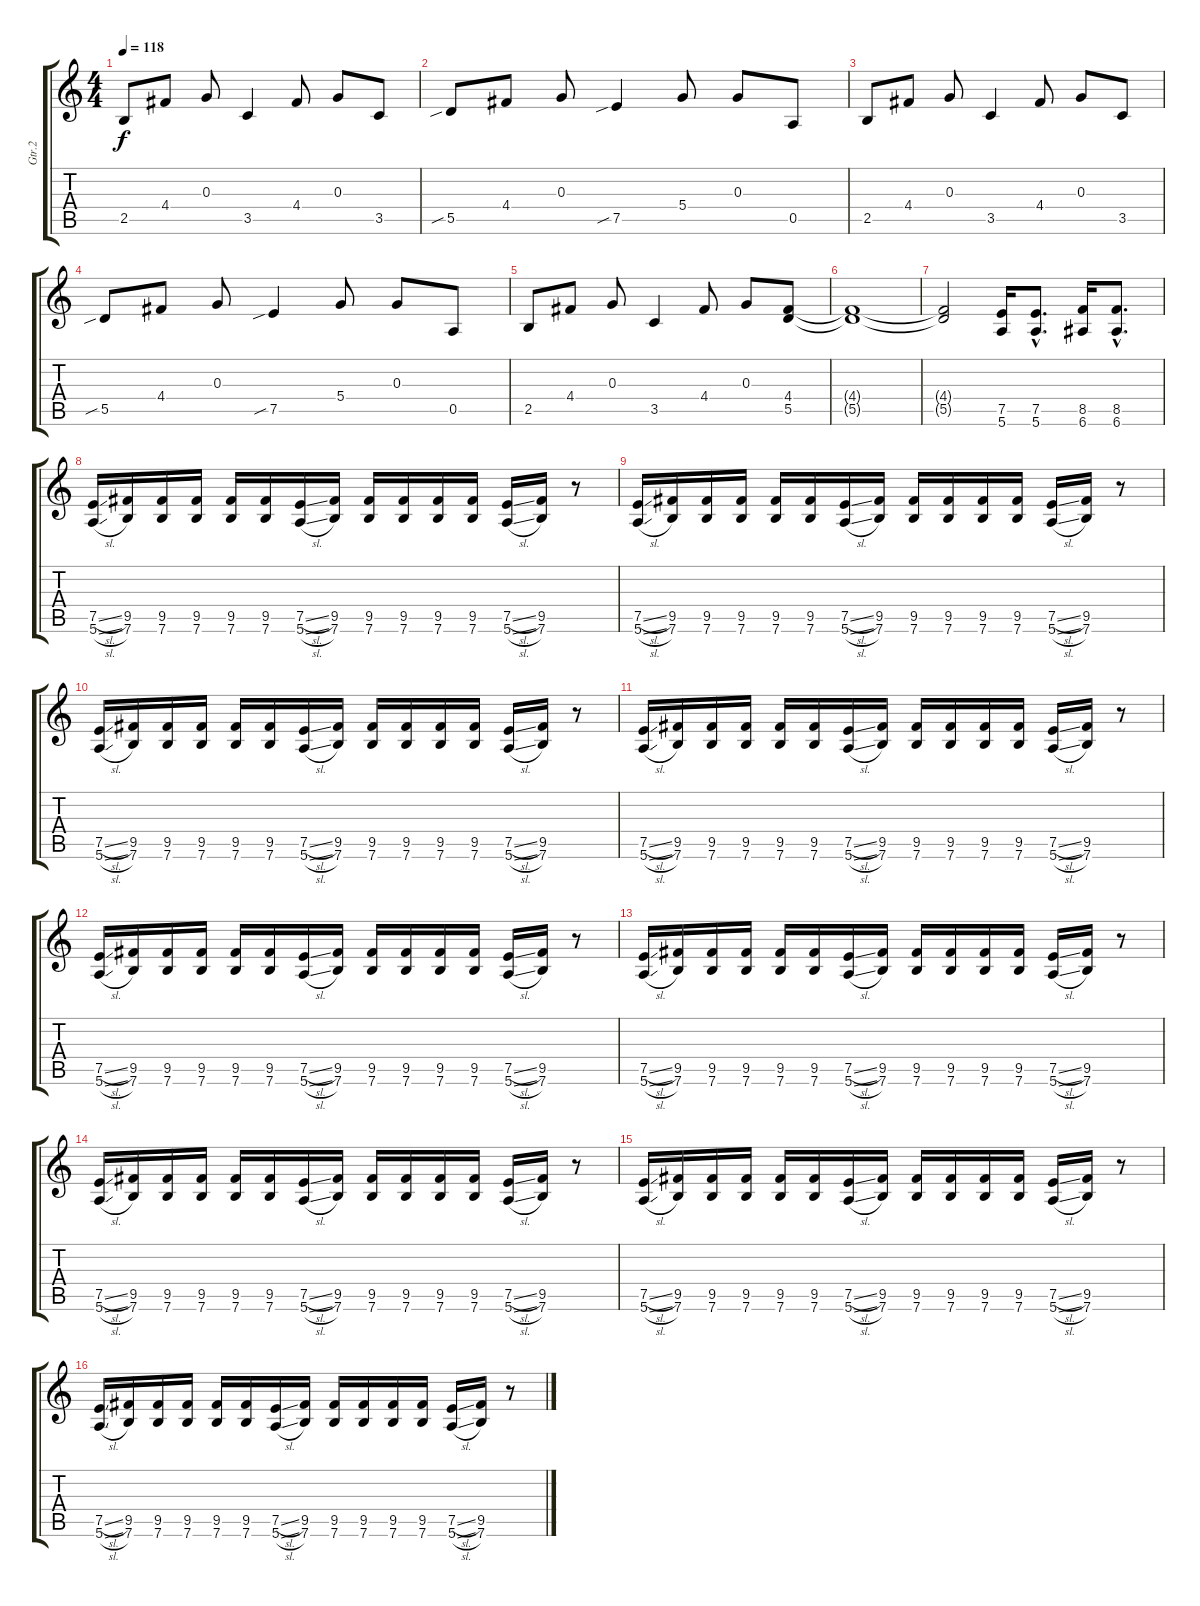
\track ("Gtr.2" "Gtr.2") {instrument overdrivenguitar}
\staff {score tabs}
\tuning (E4 B3 G3 D3 A2 E2) {hide}
\ts (4 4)
\tempo 118
\clef g2
\ks c
2.5.8{dy f} 4.4.8 0.3.8 3.5.4 4.4.8 0.3.8 3.5.8 |
5.5{sib}.8 4.4.8 0.3.8 7.5{sib}.4 5.4.8 0.3.8 0.5.8 |
2.5.8 4.4.8 0.3.8 3.5.4 4.4.8 0.3.8 3.5.8 |
5.5{sib}.8 4.4.8 0.3.8 7.5{sib}.4 5.4.8 0.3.8 0.5.8 |
2.5.8 4.4.8 0.3.8 3.5.4 4.4.8 0.3.8 (4.4 5.5).8 |
(4.4{t} 5.5{t}).1 |
(4.4{t} 5.5{t}).2 (7.5 5.6).16{instrument overdrivenguitar} (7.5{hac} 5.6{hac}).8{d} (8.5 6.6).16 (8.5{hac} 6.6{hac}).8{d} |
(7.5{sl} 5.6{sl}).16 (9.5 7.6).16 (9.5 7.6).16 (9.5 7.6).16 (9.5 7.6).16 (9.5 7.6).16 (7.5{sl} 5.6{sl}).16 (9.5 7.6).16 (9.5 7.6).16 (9.5 7.6).16 (9.5 7.6).16 (9.5 7.6).16 (7.5{sl} 5.6{sl}).16 (9.5 7.6).16 r.8 |
(7.5{sl} 5.6{sl}).16 (9.5 7.6).16 (9.5 7.6).16 (9.5 7.6).16 (9.5 7.6).16 (9.5 7.6).16 (7.5{sl} 5.6{sl}).16 (9.5 7.6).16 (9.5 7.6).16 (9.5 7.6).16 (9.5 7.6).16 (9.5 7.6).16 (7.5{sl} 5.6{sl}).16 (9.5 7.6).16 r.8 |
(7.5{sl} 5.6{sl}).16 (9.5 7.6).16 (9.5 7.6).16 (9.5 7.6).16 (9.5 7.6).16 (9.5 7.6).16 (7.5{sl} 5.6{sl}).16 (9.5 7.6).16 (9.5 7.6).16 (9.5 7.6).16 (9.5 7.6).16 (9.5 7.6).16 (7.5{sl} 5.6{sl}).16 (9.5 7.6).16 r.8 |
(7.5{sl} 5.6{sl}).16 (9.5 7.6).16 (9.5 7.6).16 (9.5 7.6).16 (9.5 7.6).16 (9.5 7.6).16 (7.5{sl} 5.6{sl}).16 (9.5 7.6).16 (9.5 7.6).16 (9.5 7.6).16 (9.5 7.6).16 (9.5 7.6).16 (7.5{sl} 5.6{sl}).16 (9.5 7.6).16 r.8 |
(7.5{sl} 5.6{sl}).16 (9.5 7.6).16 (9.5 7.6).16 (9.5 7.6).16 (9.5 7.6).16 (9.5 7.6).16 (7.5{sl} 5.6{sl}).16 (9.5 7.6).16 (9.5 7.6).16 (9.5 7.6).16 (9.5 7.6).16 (9.5 7.6).16 (7.5{sl} 5.6{sl}).16 (9.5 7.6).16 r.8 |
(7.5{sl} 5.6{sl}).16 (9.5 7.6).16 (9.5 7.6).16 (9.5 7.6).16 (9.5 7.6).16 (9.5 7.6).16 (7.5{sl} 5.6{sl}).16 (9.5 7.6).16 (9.5 7.6).16 (9.5 7.6).16 (9.5 7.6).16 (9.5 7.6).16 (7.5{sl} 5.6{sl}).16 (9.5 7.6).16 r.8 |
(7.5{sl} 5.6{sl}).16 (9.5 7.6).16 (9.5 7.6).16 (9.5 7.6).16 (9.5 7.6).16 (9.5 7.6).16 (7.5{sl} 5.6{sl}).16 (9.5 7.6).16 (9.5 7.6).16 (9.5 7.6).16 (9.5 7.6).16 (9.5 7.6).16 (7.5{sl} 5.6{sl}).16 (9.5 7.6).16 r.8 |
(7.5{sl} 5.6{sl}).16 (9.5 7.6).16 (9.5 7.6).16 (9.5 7.6).16 (9.5 7.6).16 (9.5 7.6).16 (7.5{sl} 5.6{sl}).16 (9.5 7.6).16 (9.5 7.6).16 (9.5 7.6).16 (9.5 7.6).16 (9.5 7.6).16 (7.5{sl} 5.6{sl}).16 (9.5 7.6).16 r.8 |
(7.5{sl} 5.6{sl}).16 (9.5 7.6).16 (9.5 7.6).16 (9.5 7.6).16 (9.5 7.6).16 (9.5 7.6).16 (7.5{sl} 5.6{sl}).16 (9.5 7.6).16 (9.5 7.6).16 (9.5 7.6).16 (9.5 7.6).16 (9.5 7.6).16 (7.5{sl} 5.6{sl}).16 (9.5 7.6).16 r.8
